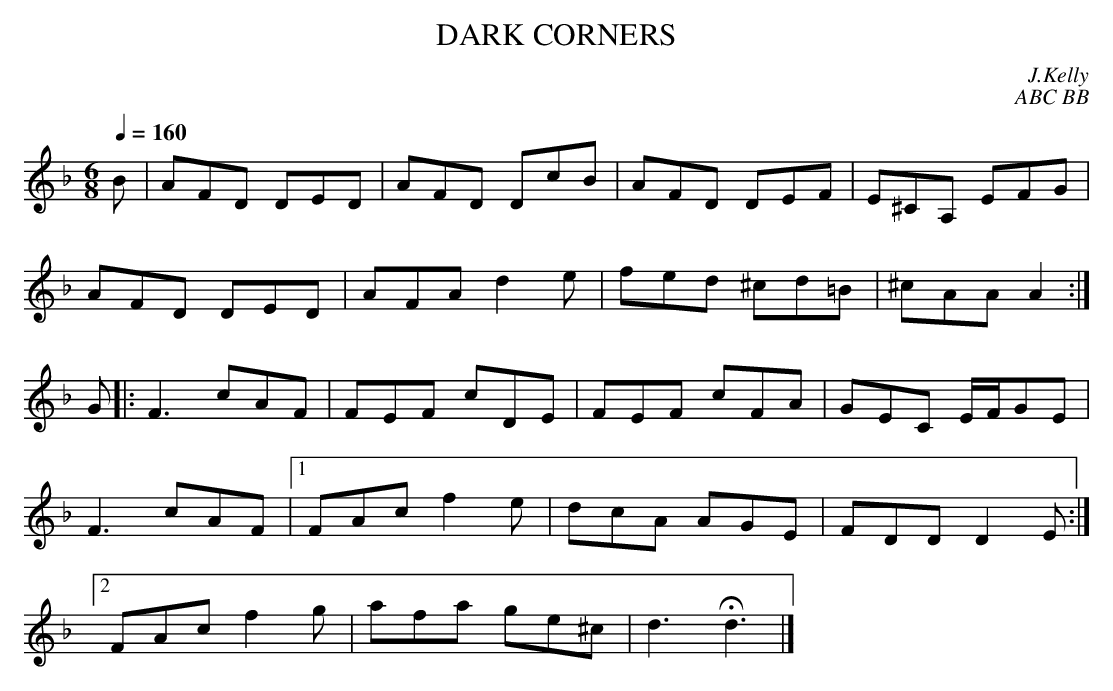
X:1
T:DARK CORNERS
C:J.Kelly
C:ABC BB
M:6/8
L:1/8
Q:1/4=160
K:Dm
B|AFD DED|AFD DcB|AFD DEF|E^CA, EFG|
AFD DED|AFA d2e|fed ^cd=B|^cAA A2 :|
G|:F3 cAF|FEF cDE|FEF cFA|GEC E/F/GE|
F3 cAF|1 FAc f2e|dcA AGE|FDD D2E :|
[2 FAc f2g|afa ge^c|d3 Hd3|]
